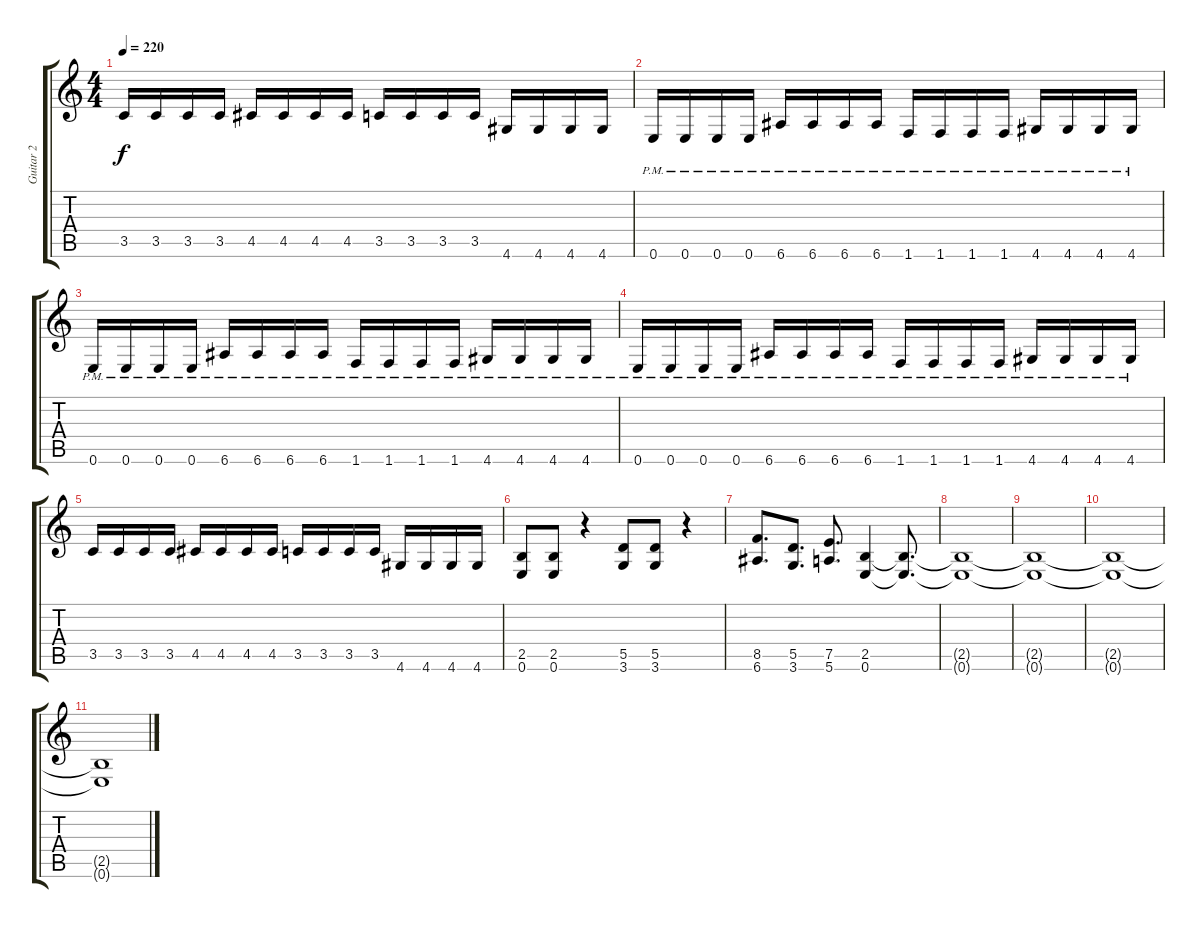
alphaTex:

\track ("Guitar 2" "Guitar 2") {instrument distortionguitar}
\staff {score tabs}
\tuning (E4 B3 G3 D3 A2 E2) {hide}
\ts (4 4)
\tempo 220
\clef g2
\ks c
3.5.16{dy f} 3.5.16 3.5.16 3.5.16 4.5.16 4.5.16 4.5.16 4.5.16 3.5.16 3.5.16 3.5.16 3.5.16 4.6.16 4.6.16 4.6.16 4.6.16 |
0.6{pm}.16 0.6{pm}.16 0.6{pm}.16 0.6{pm}.16 6.6{pm}.16 6.6{pm}.16 6.6{pm}.16 6.6{pm}.16 1.6{pm}.16 1.6{pm}.16 1.6{pm}.16 1.6{pm}.16 4.6{pm}.16 4.6{pm}.16 4.6{pm}.16 4.6{pm}.16 |
0.6{pm}.16 0.6{pm}.16 0.6{pm}.16 0.6{pm}.16 6.6{pm}.16 6.6{pm}.16 6.6{pm}.16 6.6{pm}.16 1.6{pm}.16 1.6{pm}.16 1.6{pm}.16 1.6{pm}.16 4.6{pm}.16 4.6{pm}.16 4.6{pm}.16 4.6{pm}.16 |
0.6{pm}.16 0.6{pm}.16 0.6{pm}.16 0.6{pm}.16 6.6{pm}.16 6.6{pm}.16 6.6{pm}.16 6.6{pm}.16 1.6{pm}.16 1.6{pm}.16 1.6{pm}.16 1.6{pm}.16 4.6{pm}.16 4.6{pm}.16 4.6{pm}.16 4.6{pm}.16 |
3.5.16 3.5.16 3.5.16 3.5.16 4.5.16 4.5.16 4.5.16 4.5.16 3.5.16 3.5.16 3.5.16 3.5.16 4.6.16 4.6.16 4.6.16 4.6.16 |
(2.5 0.6).8 (2.5 0.6).8 r.4 (5.5 3.6).8 (5.5 3.6).8 r.4 |
(8.5 6.6).8{d} (5.5 3.6).8{d} (7.5 5.6).8{d} (2.5 0.6).4 (2.5{t} 0.6{t}).8{d} |
(2.5{t} 0.6{t}).1 |
(2.5{t} 0.6{t}).1 |
(2.5{t} 0.6{t}).1 |
(2.5{t} 0.6{t}).1
